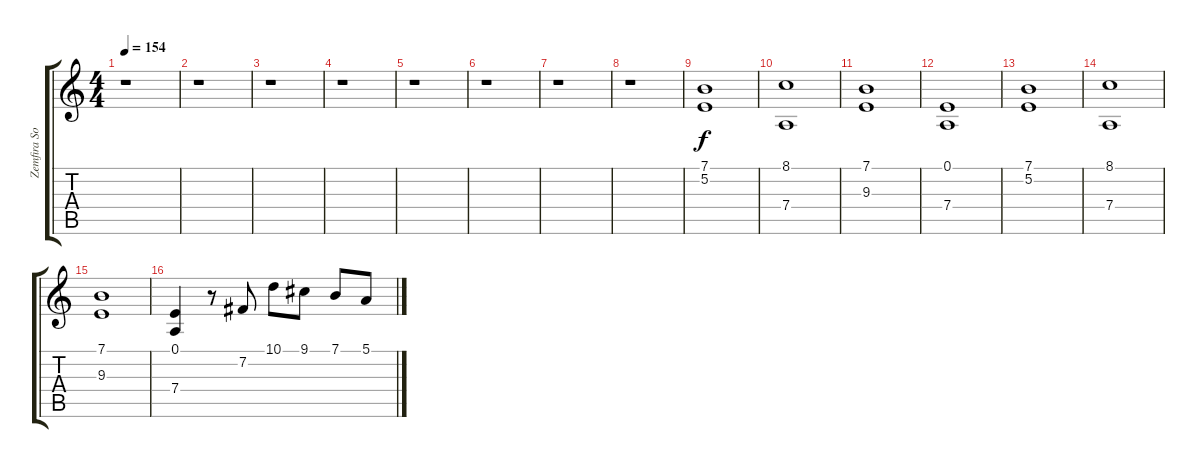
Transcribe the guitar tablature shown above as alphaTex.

\track ("Zemfira Sozrela" "Zemfira So") {instrument drawbarorgan}
\staff {score tabs}
\tuning (E4 B3 G3 D3 A2 E2) {hide}
\ts (4 4)
\tempo 154
\clef g2
\ks c
r.1{dy f} |
r.1 |
r.1 |
r.1 |
r.1 |
r.1 |
r.1 |
r.1 |
(7.1 5.2).1 |
(8.1 7.4).1 |
(7.1 9.3).1 |
(0.1 7.4).1 |
(7.1 5.2).1 |
(8.1 7.4).1 |
(7.1 9.3).1 |
(0.1 7.4).4 r.8 7.2.8{volume 11} 10.1.8{volume 16} 9.1.8 7.1.8 5.1.8
